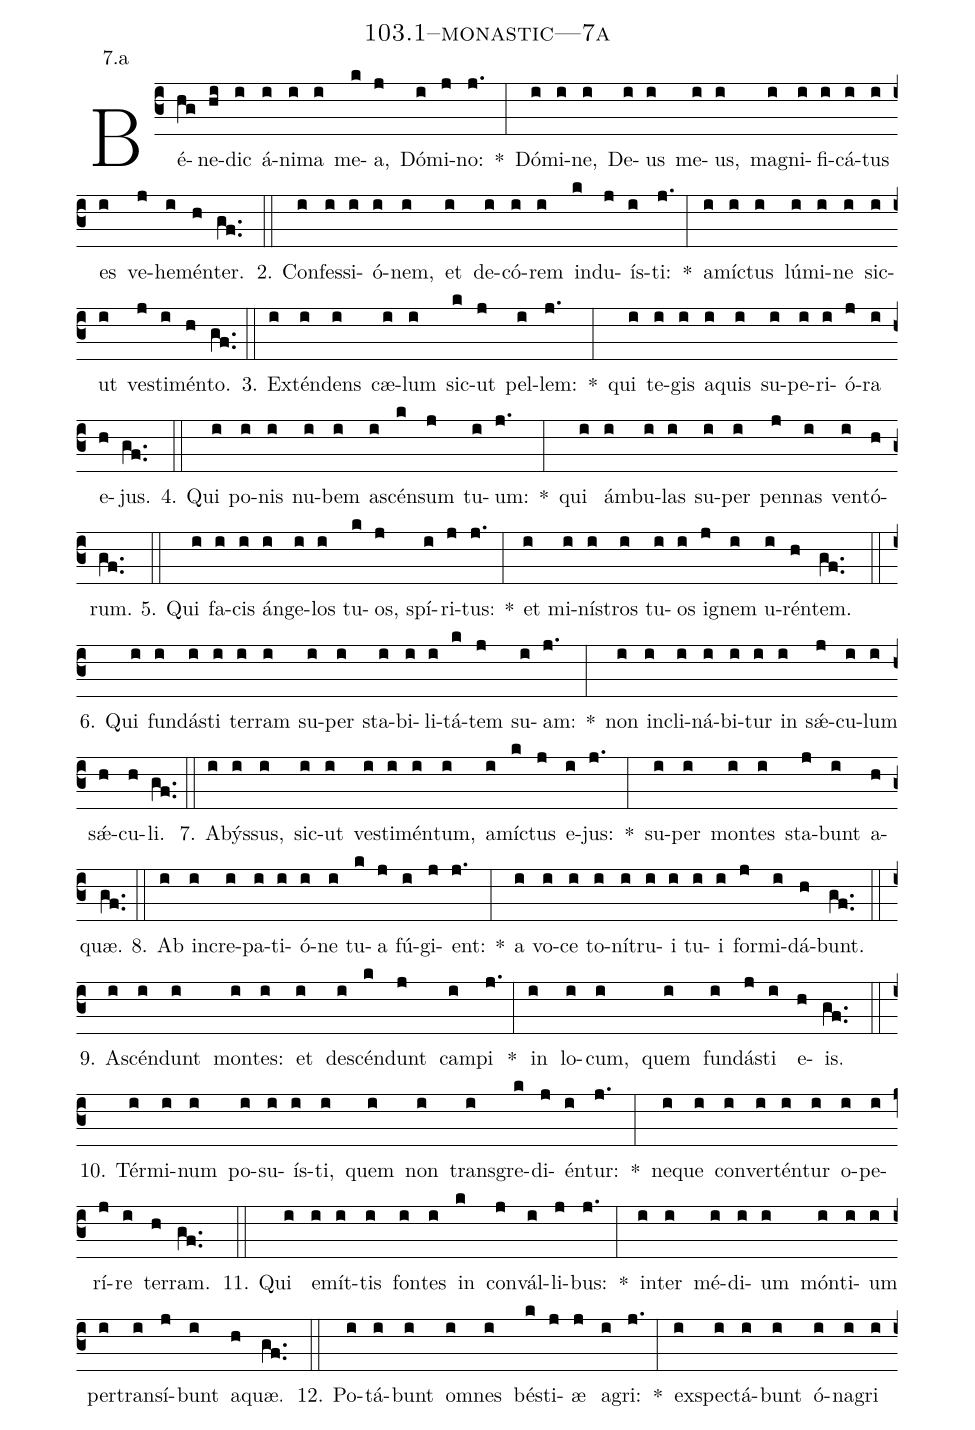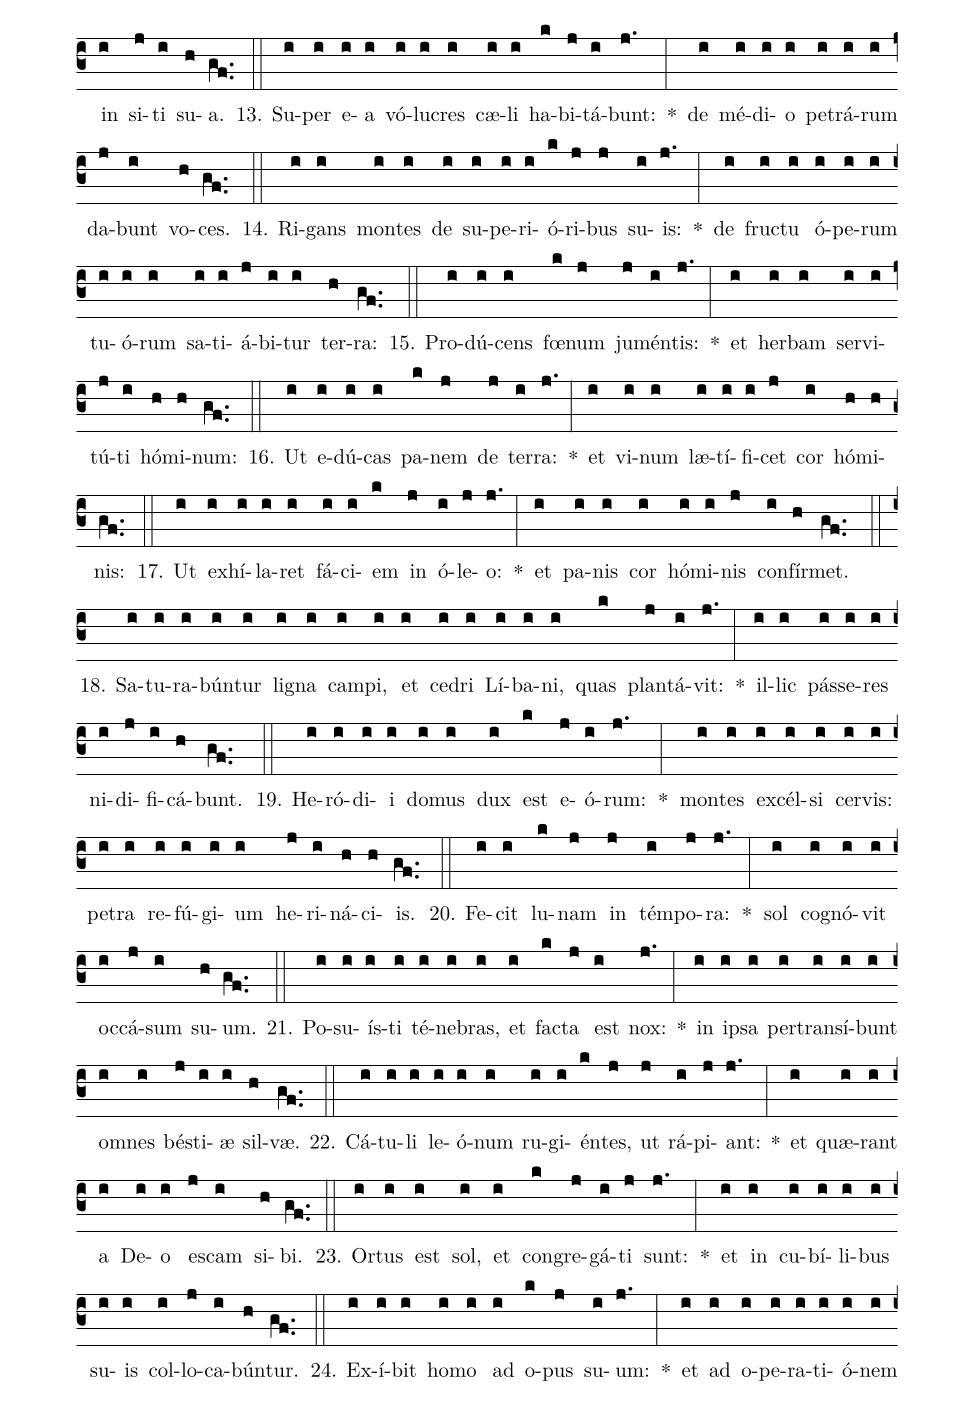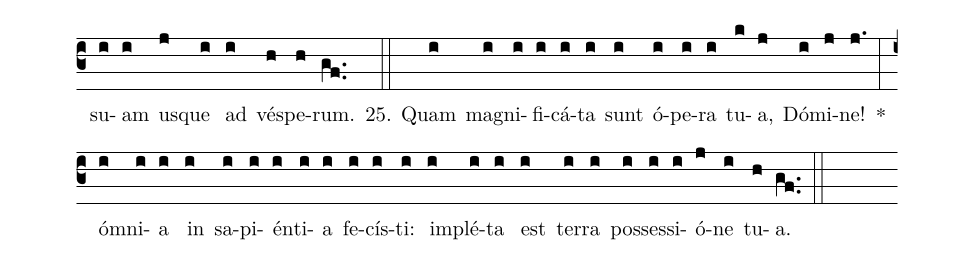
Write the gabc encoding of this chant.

name: 103.1--monastic---7a;
annotation: 7.a;
%%
(c3)Bé(hg)ne(hi)dic(i) á(i)ni(i)ma(i) me(k)a,(j) Dó(i)mi(j)no:(j.) *(:) Dó(i)mi(i)ne,(i) De(i)us(i) me(i)us,(i) ma(i)gni(i)fi(i)cá(i)tus(i) es(i) ve(j)he(i)mén(h)ter.(gf..) (::)
2. Con(i)fes(i)si(i)ó(i)nem,(i) et(i) de(i)có(i)rem(i) ind(k)u(j)ís(i)ti:(j.) *(:) a(i)míc(i)tus(i) lú(i)mi(i)ne(i) sic(i)ut(i) ves(j)ti(i)mén(h)to.(gf..) (::)
3. Ex(i)tén(i)dens(i) cæ(i)lum(i) sic(k)ut(j) pel(i)lem:(j.) *(:) qui(i) te(i)gis(i) a(i)quis(i) su(i)pe(i)ri(i)ó(j)ra(i) e(h)jus.(gf..) (::)
4. Qui(i) po(i)nis(i) nu(i)bem(i) a(i)scén(k)sum(j) tu(i)um:(j.) *(:) qui(i) ám(i)bu(i)las(i) su(i)per(i) pen(j)nas(i) ven(i)tó(h)rum.(gf..) (::)
5. Qui(i) fa(i)cis(i) án(i)ge(i)los(i) tu(k)os,(j) spí(i)ri(j)tus:(j.) *(:) et(i) mi(i)nís(i)tros(i) tu(i)os(i) i(j)gnem(i) u(i)rén(h)tem.(gf..) (::)
6. Qui(i) fun(i)dás(i)ti(i) ter(i)ram(i) su(i)per(i) sta(i)bi(i)li(i)tá(k)tem(j) su(i)am:(j.) *(:) non(i) in(i)cli(i)ná(i)bi(i)tur(i) in(i) sǽ(j)cu(i)lum(i) sǽ(h)cu(h)li.(gf..) (::)
7. A(i)býs(i)sus,(i) sic(i)ut(i) ves(i)ti(i)mén(i)tum,(i) a(i)míc(k)tus(j) e(i)jus:(j.) *(:) su(i)per(i) mon(i)tes(i) sta(j)bunt(i) a(h)quæ.(gf..) (::)
8. Ab(i) in(i)cre(i)pa(i)ti(i)ó(i)ne(i) tu(k)a(j) fú(i)gi(j)ent:(j.) *(:) a(i) vo(i)ce(i) to(i)ní(i)tru(i)i(i) tu(i)i(i) for(j)mi(i)dá(h)bunt.(gf..) (::)
9. A(i)scén(i)dunt(i) mon(i)tes:(i) et(i) de(i)scén(k)dunt(j) cam(i)pi(j.) *(:) in(i) lo(i)cum,(i) quem(i) fun(i)dás(j)ti(i) e(h)is.(gf..) (::)
10. Tér(i)mi(i)num(i) po(i)su(i)ís(i)ti,(i) quem(i) non(i) trans(i)gre(k)di(j)én(i)tur:(j.) *(:) ne(i)que(i) con(i)ver(i)tén(i)tur(i) o(i)pe(i)rí(j)re(i) ter(h)ram.(gf..) (::)
11. Qui(i) e(i)mít(i)tis(i) fon(i)tes(i) in(k) con(j)vál(i)li(j)bus:(j.) *(:) in(i)ter(i) mé(i)di(i)um(i) món(i)ti(i)um(i) per(i)trans(i)í(j)bunt(i) a(h)quæ.(gf..) (::)
12. Po(i)tá(i)bunt(i) om(i)nes(i) bés(k)ti(j)æ(j) a(i)gri:(j.) *(:) ex(i)spec(i)tá(i)bunt(i) ó(i)na(i)gri(i) in(i) si(j)ti(i) su(h)a.(gf..) (::)
13. Su(i)per(i) e(i)a(i) vó(i)lu(i)cres(i) cæ(i)li(i) ha(k)bi(j)tá(i)bunt:(j.) *(:) de(i) mé(i)di(i)o(i) pe(i)trá(i)rum(i) da(j)bunt(i) vo(h)ces.(gf..) (::)
14. Ri(i)gans(i) mon(i)tes(i) de(i) su(i)pe(i)ri(i)ó(k)ri(j)bus(j) su(i)is:(j.) *(:) de(i) fruc(i)tu(i) ó(i)pe(i)rum(i) tu(i)ó(i)rum(i) sa(i)ti(i)á(j)bi(i)tur(i) ter(h)ra:(gf..) (::)
15. Pro(i)dú(i)cens(i) fœ(k)num(j) ju(j)mén(i)tis:(j.) *(:) et(i) her(i)bam(i) ser(i)vi(i)tú(j)ti(i) hó(h)mi(h)num:(gf..) (::)
16. Ut(i) e(i)dú(i)cas(i) pa(k)nem(j) de(j) ter(i)ra:(j.) *(:) et(i) vi(i)num(i) læ(i)tí(i)fi(i)cet(j) cor(i) hó(h)mi(h)nis:(gf..) (::)
17. Ut(i) ex(i)hí(i)la(i)ret(i) fá(i)ci(i)em(k) in(j) ó(i)le(j)o:(j.) *(:) et(i) pa(i)nis(i) cor(i) hó(i)mi(i)nis(j) con(i)fír(h)met.(gf..) (::)
18. Sa(i)tu(i)ra(i)bún(i)tur(i) li(i)gna(i) cam(i)pi,(i) et(i) ce(i)dri(i) Lí(i)ba(i)ni,(i) quas(k) plan(j)tá(i)vit:(j.) *(:) il(i)lic(i) pás(i)se(i)res(i) ni(i)di(j)fi(i)cá(h)bunt.(gf..) (::)
19. He(i)ró(i)di(i)i(i) do(i)mus(i) dux(i) est(k) e(j)ó(i)rum:(j.) *(:) mon(i)tes(i) ex(i)cél(i)si(i) cer(i)vis:(i) pe(i)tra(i) re(i)fú(i)gi(i)um(i) he(j)ri(i)ná(h)ci(h)is.(gf..) (::)
20. Fe(i)cit(i) lu(k)nam(j) in(j) tém(i)po(j)ra:(j.) *(:) sol(i) co(i)gnó(i)vit(i) oc(i)cá(j)sum(i) su(h)um.(gf..) (::)
21. Po(i)su(i)ís(i)ti(i) té(i)ne(i)bras,(i) et(i) fac(k)ta(j) est(i) nox:(j.) *(:) in(i) ip(i)sa(i) per(i)trans(i)í(i)bunt(i) om(i)nes(i) bés(j)ti(i)æ(i) sil(h)væ.(gf..) (::)
22. Cá(i)tu(i)li(i) le(i)ó(i)num(i) ru(i)gi(i)én(k)tes,(j) ut(j) rá(i)pi(j)ant:(j.) *(:) et(i) quæ(i)rant(i) a(i) De(i)o(i) es(j)cam(i) si(h)bi.(gf..) (::)
23. Or(i)tus(i) est(i) sol,(i) et(i) con(k)gre(j)gá(i)ti(j) sunt:(j.) *(:) et(i) in(i) cu(i)bí(i)li(i)bus(i) su(i)is(i) col(i)lo(j)ca(i)bún(h)tur.(gf..) (::)
24. Ex(i)í(i)bit(i) ho(i)mo(i) ad(i) o(k)pus(j) su(i)um:(j.) *(:) et(i) ad(i) o(i)pe(i)ra(i)ti(i)ó(i)nem(i) su(i)am(i) us(j)que(i) ad(i) vés(h)pe(h)rum.(gf..) (::)
25. Quam(i) ma(i)gni(i)fi(i)cá(i)ta(i) sunt(i) ó(i)pe(i)ra(i) tu(k)a,(j) Dó(i)mi(j)ne!(j.) *(:) óm(i)ni(i)a(i) in(i) sa(i)pi(i)én(i)ti(i)a(i) fe(i)cís(i)ti:(i) im(i)plé(i)ta(i) est(i) ter(i)ra(i) pos(i)ses(i)si(i)ó(j)ne(i) tu(h)a.(gf..) (::)
